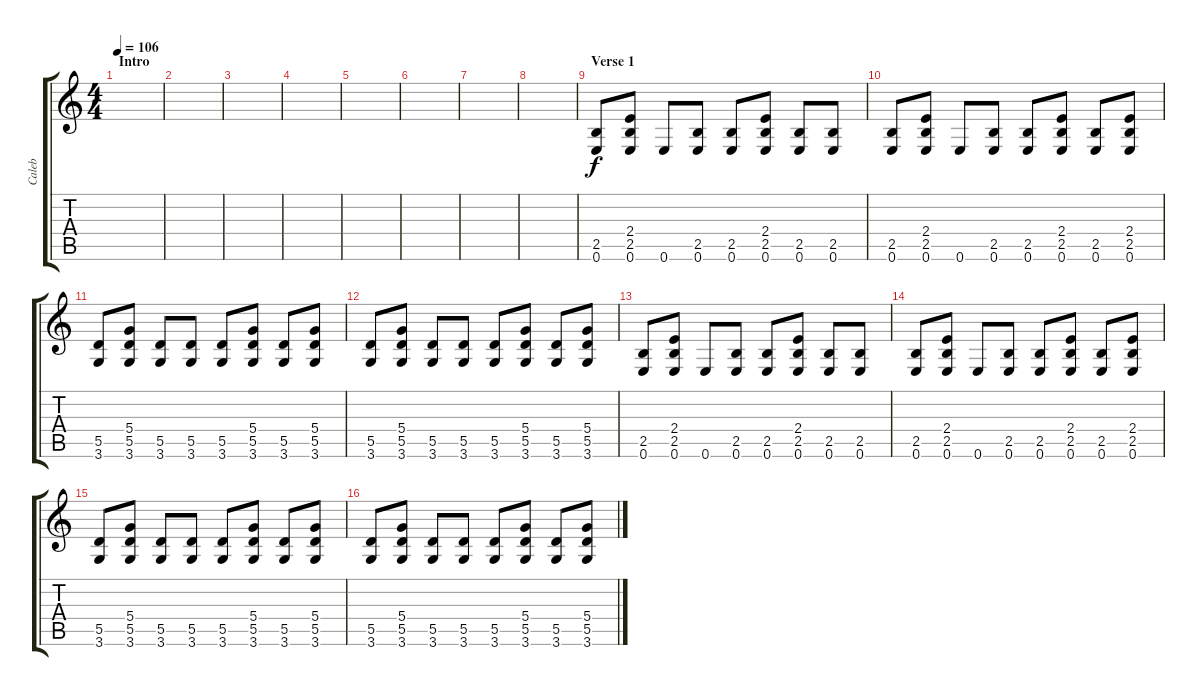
\track ("Caleb" "Caleb") {instrument overdrivenguitar}
\staff {score tabs}
\tuning (E4 B3 G3 D3 A2 E2) {hide}
\ts (4 4)
\section ("" "Intro")
\tempo 106
\clef g2
\ks c
|
|
|
|
|
|
|
|
\section ("" "Verse 1")
(2.5 0.6).8{instrument electricguitarmuted} (2.4 2.5 0.6).8 0.6.8 (2.5 0.6).8 (2.5 0.6).8 (2.4 2.5 0.6).8 (2.5 0.6).8 (2.5 0.6).8 |
(2.5 0.6).8{instrument electricguitarmuted} (2.4 2.5 0.6).8 0.6.8 (2.5 0.6).8 (2.5 0.6).8 (2.4 2.5 0.6).8 (2.5 0.6).8 (2.4 2.5 0.6).8 |
(5.5 3.6).8{instrument electricguitarmuted} (5.4 5.5 3.6).8 (5.5 3.6).8 (5.5 3.6).8 (5.5 3.6).8 (5.4 5.5 3.6).8 (5.5 3.6).8 (5.4 5.5 3.6).8 |
(5.5 3.6).8{instrument electricguitarmuted} (5.4 5.5 3.6).8 (5.5 3.6).8 (5.5 3.6).8 (5.5 3.6).8 (5.4 5.5 3.6).8 (5.5 3.6).8 (5.4 5.5 3.6).8 |
(2.5 0.6).8{instrument electricguitarmuted} (2.4 2.5 0.6).8 0.6.8 (2.5 0.6).8 (2.5 0.6).8 (2.4 2.5 0.6).8 (2.5 0.6).8 (2.5 0.6).8 |
(2.5 0.6).8{instrument electricguitarmuted} (2.4 2.5 0.6).8 0.6.8 (2.5 0.6).8 (2.5 0.6).8 (2.4 2.5 0.6).8 (2.5 0.6).8 (2.4 2.5 0.6).8 |
(5.5 3.6).8{instrument electricguitarmuted} (5.4 5.5 3.6).8 (5.5 3.6).8 (5.5 3.6).8 (5.5 3.6).8 (5.4 5.5 3.6).8 (5.5 3.6).8 (5.4 5.5 3.6).8 |
(5.5 3.6).8{instrument electricguitarmuted} (5.4 5.5 3.6).8 (5.5 3.6).8 (5.5 3.6).8 (5.5 3.6).8 (5.4 5.5 3.6).8 (5.5 3.6).8 (5.4 5.5 3.6).8
